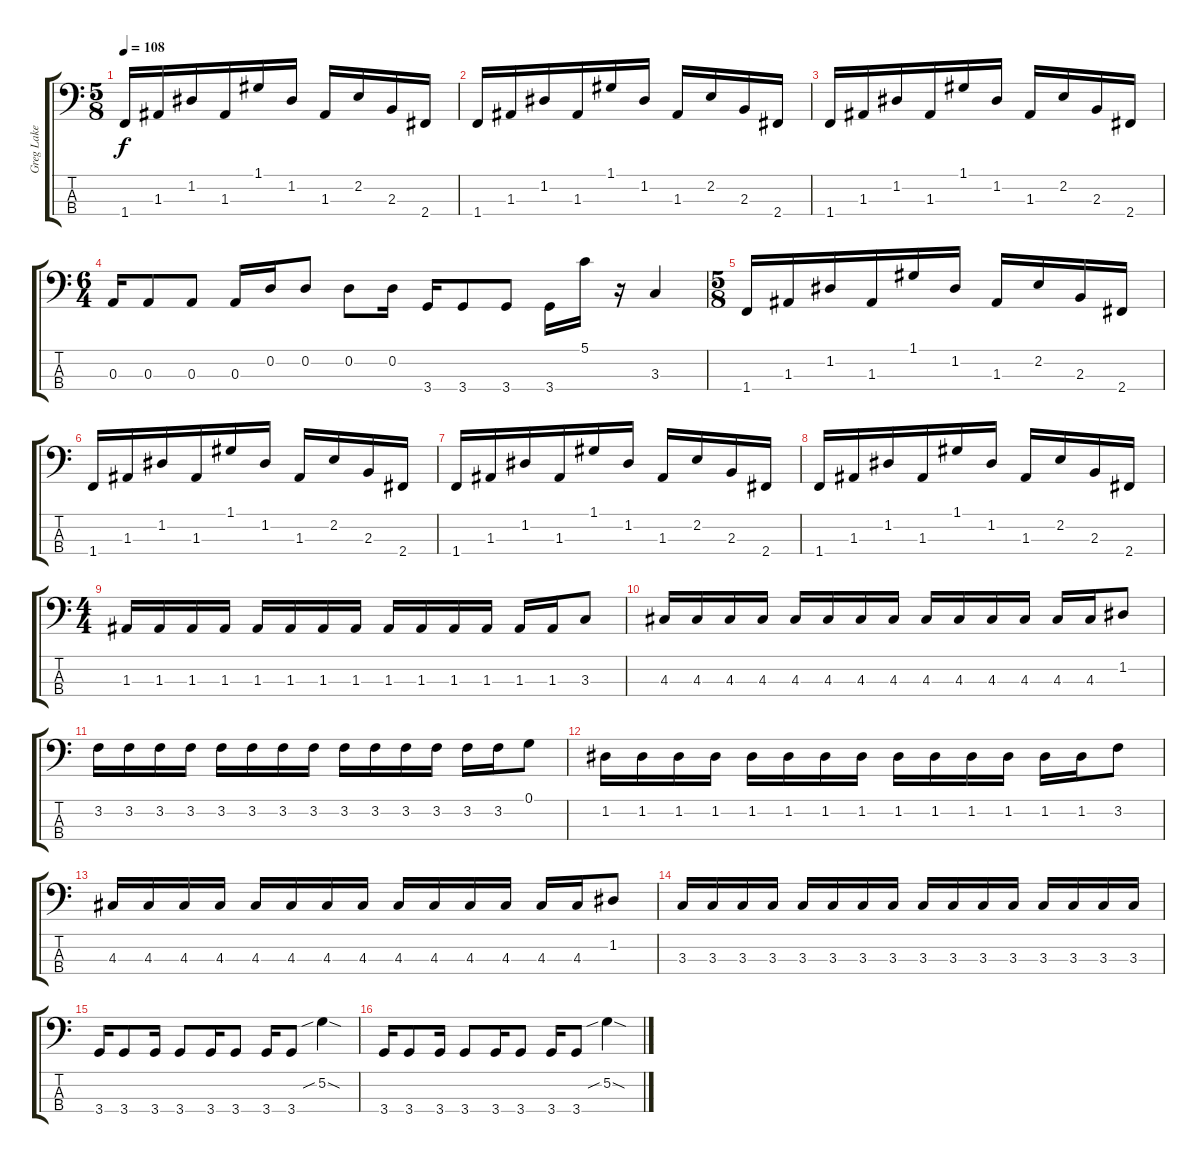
\track ("Greg Lake (Bass)" "Greg Lake ") {instrument electricbassfinger}
\staff {score tabs}
\tuning (G2 D2 A1 E1) {hide}
\ts (5 8)
\tempo 108
\clef f4
\ks c
1.4.16{dy f} 1.3.16 1.2.16 1.3.16 1.1.16 1.2.16 1.3.16 2.2.16 2.3.16 2.4.16 |
1.4.16 1.3.16 1.2.16 1.3.16 1.1.16 1.2.16 1.3.16 2.2.16 2.3.16 2.4.16 |
1.4.16 1.3.16 1.2.16 1.3.16 1.1.16 1.2.16 1.3.16 2.2.16 2.3.16 2.4.16 |
\ts (6 4)
0.3.16 0.3.8 0.3.8 0.3.16 0.2.16 0.2.8 0.2.8 0.2.16 3.4.16 3.4.8 3.4.8 3.4.16 5.1.16 r.16 3.3.4 |
\ts (5 8)
1.4.16 1.3.16 1.2.16 1.3.16 1.1.16 1.2.16 1.3.16 2.2.16 2.3.16 2.4.16 |
1.4.16 1.3.16 1.2.16 1.3.16 1.1.16 1.2.16 1.3.16 2.2.16 2.3.16 2.4.16 |
1.4.16 1.3.16 1.2.16 1.3.16 1.1.16 1.2.16 1.3.16 2.2.16 2.3.16 2.4.16 |
1.4.16 1.3.16 1.2.16 1.3.16 1.1.16 1.2.16 1.3.16 2.2.16 2.3.16 2.4.16 |
\ts (4 4)
1.3.16 1.3.16 1.3.16 1.3.16 1.3.16 1.3.16 1.3.16 1.3.16 1.3.16 1.3.16 1.3.16 1.3.16 1.3.16 1.3.16 3.3.8 |
4.3.16 4.3.16 4.3.16 4.3.16 4.3.16 4.3.16 4.3.16 4.3.16 4.3.16 4.3.16 4.3.16 4.3.16 4.3.16 4.3.16 1.2.8 |
3.2.16 3.2.16 3.2.16 3.2.16 3.2.16 3.2.16 3.2.16 3.2.16 3.2.16 3.2.16 3.2.16 3.2.16 3.2.16 3.2.16 0.1.8 |
1.2.16 1.2.16 1.2.16 1.2.16 1.2.16 1.2.16 1.2.16 1.2.16 1.2.16 1.2.16 1.2.16 1.2.16 1.2.16 1.2.16 3.2.8 |
4.3.16 4.3.16 4.3.16 4.3.16 4.3.16 4.3.16 4.3.16 4.3.16 4.3.16 4.3.16 4.3.16 4.3.16 4.3.16 4.3.16 1.2.8 |
3.3.16 3.3.16 3.3.16 3.3.16 3.3.16 3.3.16 3.3.16 3.3.16 3.3.16 3.3.16 3.3.16 3.3.16 3.3.16 3.3.16 3.3.16 3.3.16 |
3.4.16 3.4.8 3.4.16 3.4.8 3.4.16 3.4.8 3.4.16 3.4.8 5.2{sib sod}.4 |
3.4.16 3.4.8 3.4.16 3.4.8 3.4.16 3.4.8 3.4.16 3.4.8 5.2{sib sod}.4
